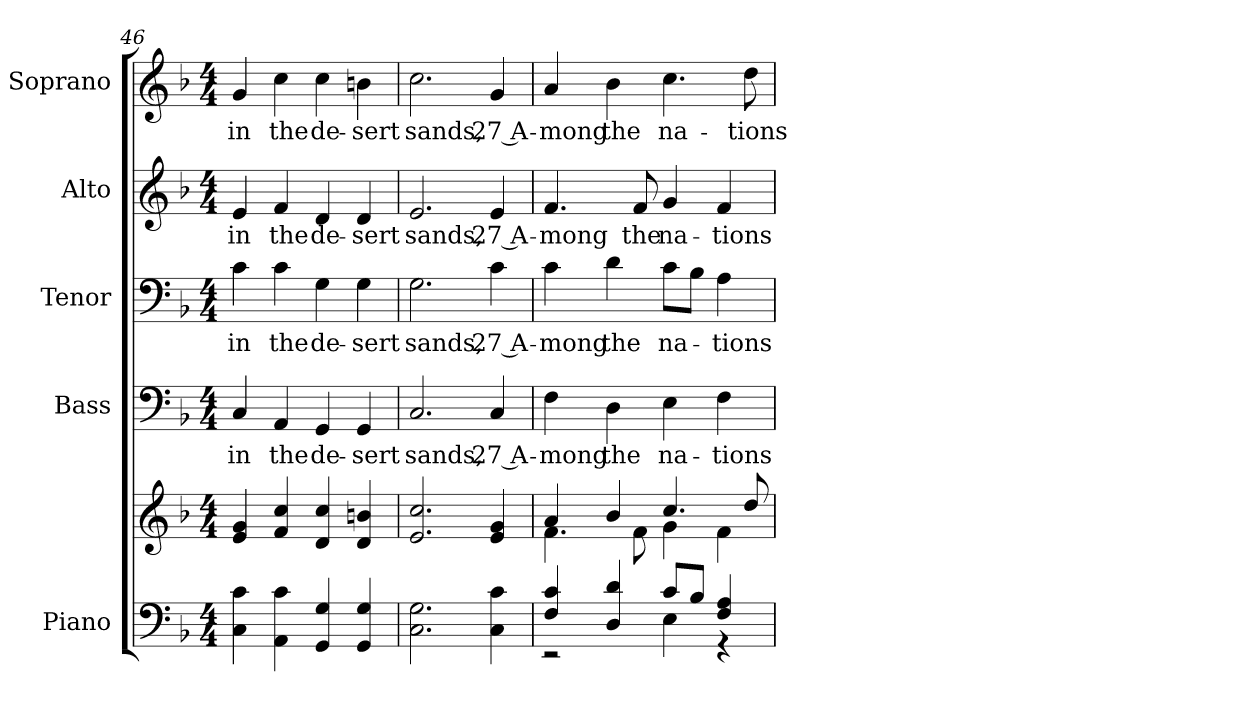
**kern	**kern	**kern	**text	**kern	**text	**kern	**text	**kern	**text
*part5	*part5	*part4	*part4	*part3	*part3	*part2	*part2	*part1	*part1
*staff6	*staff5	*staff4	*staff4	*staff3	*staff3	*staff2	*staff2	*staff1	*staff1
*I"Piano	*	*I"Bass	*	*I"Tenor	*	*I"Alto	*	*I"Soprano	*
*I'Pno.	*	*I'B.	*	*I'T.	*	*I'A.	*	*I'S.	*
!!LO:PB:g=z
*clefF4	*clefG2	*clefF4	*	*clefF4	*	*clefG2	*	*clefG2	*
*k[b-]	*k[b-]	*k[b-]	*	*k[b-]	*	*k[b-]	*	*k[b-]	*
*F:	*F:	*F:	*	*F:	*	*F:	*	*F:	*
*M4/4	*M4/4	*M4/4	*	*M4/4	*	*M4/4	*	*M4/4	*
=46	=46	=46	=46	=46	=46	=46	=46	=46	=46
!	!	!	!LO:LY:b:color=#000000	!	!	!	!	!	!
!	!	!	!	!	!LO:LY:b:color=#000000	!	!	!	!
!	!	!	!	!	!	!	!LO:LY:b:color=#000000	!	!
!	!	!	!	!	!	!	!	!	!LO:LY:b:color=#000000
4Ci\ 4ci	4ei/ 4gi	4Ci/	in	4ci\	in	4ei/	in	4gi/	in
!	!	!	!LO:LY:b:color=#000000	!	!	!	!	!	!
!	!	!	!	!	!LO:LY:b:color=#000000	!	!	!	!
!	!	!	!	!	!	!	!LO:LY:b:color=#000000	!	!
!	!	!	!	!	!	!	!	!	!LO:LY:b:color=#000000
4AAi\ 4ci	4fi/ 4cci	4AAi/	the	4ci\	the	4fi/	the	4cci\	the
!	!	!	!LO:LY:b:color=#000000	!	!	!	!	!	!
!	!	!	!	!	!LO:LY:b:color=#000000	!	!	!	!
!	!	!	!	!	!	!	!LO:LY:b:color=#000000	!	!
!	!	!	!	!	!	!	!	!	!LO:LY:b:color=#000000
4GGi/ 4Gi	4di/ 4cci	4GGi/	de-	4Gi\	de-	4di/	de-	4cci\	de-
!	!	!	!LO:LY:b:color=#000000	!	!	!	!	!	!
!	!	!	!	!	!LO:LY:b:color=#000000	!	!	!	!
!	!	!	!	!	!	!	!LO:LY:b:color=#000000	!	!
!	!	!	!	!	!	!	!	!	!LO:LY:b:color=#000000
4GGi/ 4Gi	4di/ 4bni	4GGi/	-sert	4Gi\	-sert	4di/	-sert	4bni\	-sert
=47	=47	=47	=47	=47	=47	=47	=47	=47	=47
!	!	!	!LO:LY:b:color=#000000	!	!	!	!	!	!
!	!	!	!	!	!LO:LY:b:color=#000000	!	!	!	!
!	!	!	!	!	!	!	!LO:LY:b:color=#000000	!	!
!	!	!	!	!	!	!	!	!	!LO:LY:b:color=#000000
2.Ci\ 2.Gi	2.ei/ 2.cci	2.Ci/	sands,	2.Gi\	sands,	2.ei/	sands,	2.cci\	sands,
!	!	!	!LO:LY:b:color=#000000	!	!	!	!	!	!
!	!	!	!	!	!LO:LY:b:color=#000000	!	!	!	!
!	!	!	!	!	!	!	!LO:LY:b:color=#000000	!	!
!	!	!	!	!	!	!	!	!	!LO:LY:b:color=#000000
4Ci\ 4ci	4ei/ 4gi	4Ci/	27 A-	4ci\	27 A-	4ei/	27 A-	4gi/	27 A-
=48	=48	=48	=48	=48	=48	=48	=48	=48	=48
*^	*^	*	*	*	*	*	*	*	*
!	!	!	!	!	!LO:LY:b:color=#000000	!	!	!	!	!	!
!	!	!	!	!	!	!	!LO:LY:b:color=#000000	!	!	!	!
!	!	!	!	!	!	!	!	!	!LO:LY:b:color=#000000	!	!
!	!	!	!	!	!	!	!	!	!	!	!LO:LY:b:color=#000000
4Fi/ 4ci	2r	4ai/	4.fi\	4Fi\	-mong	4ci\	-mong	4.fi/	-mong	4ai/	-mong
!	!	!	!	!	!LO:LY:b:color=#000000	!	!	!	!	!	!
!	!	!	!	!	!	!	!LO:LY:b:color=#000000	!	!	!	!
!	!	!	!	!	!	!	!	!	!	!	!LO:LY:b:color=#000000
4Di/ 4di	.	4b-i/	.	4Di\	the	4di\	the	.	.	4b-i\	the
!	!	!	!	!	!	!	!	!	!LO:LY:b:color=#000000	!	!
.	.	.	8fi\	.	.	.	.	8fi/	the	.	.
!	!	!	!	!	!LO:LY:b:color=#000000	!	!	!	!	!	!
!	!	!	!	!	!	!	!LO:LY:b:color=#000000	!	!	!	!
!	!	!	!	!	!	!	!	!	!LO:LY:b:color=#000000	!	!
!	!	!	!	!	!	!	!	!	!	!	!LO:LY:b:color=#000000
8ci/L	4Ei\	4.cci/	4gi\	4Ei\	na-	8ci\L	na-	4gi/	na-	4.cci\	na-
8B-i/J	.	.	.	.	.	8B-i\J	.	.	.	.	.
!	!	!	!	!	!LO:LY:b:color=#000000	!	!	!	!	!	!
!	!	!	!	!	!	!	!LO:LY:b:color=#000000	!	!	!	!
!	!	!	!	!	!	!	!	!	!LO:LY:b:color=#000000	!	!
4Fi/ 4Ai	4r	.	4fi\	4Fi\	-tions	4Ai\	-tions	4fi/	-tions	.	.
!	!	!	!	!	!	!	!	!	!	!	!LO:LY:b:color=#000000
.	.	8ddi/	.	.	.	.	.	.	.	8ddi\	-tions
*v	*v	*	*	*	*	*	*	*	*	*	*
*	*v	*v	*	*	*	*	*	*	*	*
=	=	=	=	=	=	=	=	=	=
*-	*-	*-	*-	*-	*-	*-	*-	*-	*-
